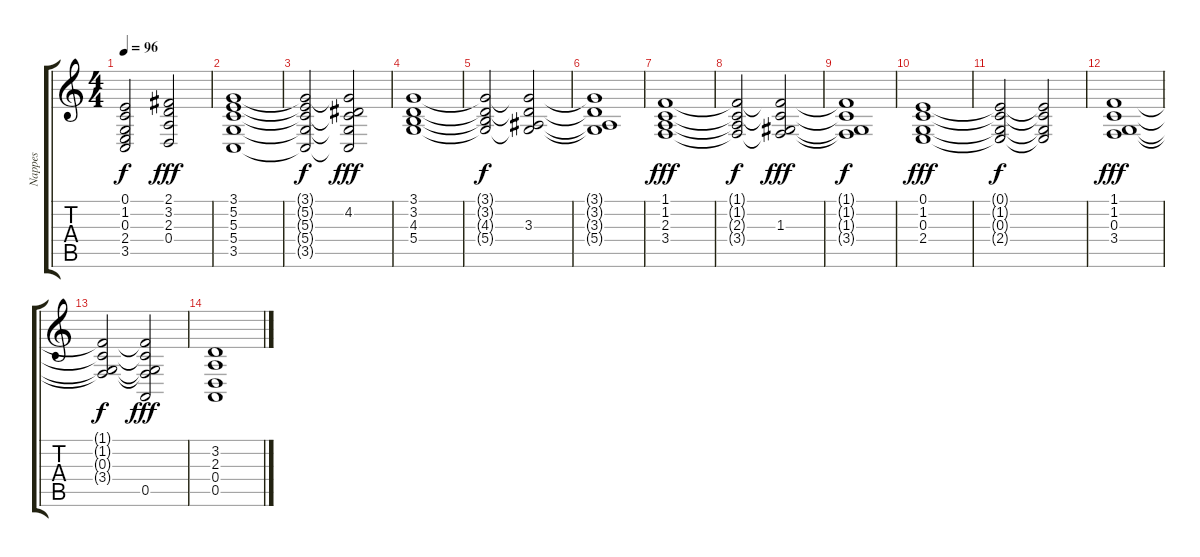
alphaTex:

\track ("Nappes" "Nappes") {instrument choiraahs}
\staff {score tabs}
\tuning (E4 B3 G3 D3 A2 E2) {hide}
\ts (4 4)
\tempo 96
\clef g2
\ks c
(0.1{t} 1.2{t} 0.3{t} 2.4{t} 3.5{t}).2{dy f} (2.1 3.2 2.3 0.4).2{dy fff} |
(3.1 5.2 5.3 5.4 3.5).1 |
(3.1{t} 5.2{t} 5.3{t} 5.4{t} 3.5{t}).2{dy f} (3.1{t} 4.2 5.3{t} 5.4{t} 3.5{t}).2{dy fff} |
(3.1 3.2 4.3 5.4).1 |
(3.1{t} 3.2{t} 4.3{t} 5.4{t}).2{dy f} (3.1{t} 3.2{t} 3.3 5.4{t}).2 |
(3.1{t} 3.2{t} 3.3{t} 5.4{t}).1 |
(1.1 1.2 2.3 3.4).1{dy fff} |
(1.1{t} 1.2{t} 2.3{t} 3.4{t}).2{dy f} (1.1{t} 1.2{t} 1.3 3.4{t}).2{dy fff} |
(1.1{t} 1.2{t} 1.3{t} 3.4{t}).1{dy f} |
(0.1 1.2 0.3 2.4).1{dy fff} |
(0.1{t} 1.2{t} 0.3{t} 2.4{t}).2{dy f} (0.1{t} 1.2{t} 0.3{t} 2.4{t}).2 |
(1.1 1.2 0.3 3.4).1{dy fff} |
(1.1{t} 1.2{t} 0.3{t} 3.4{t}).2{dy f} (1.1{t} 1.2{t} 0.3{t} 3.4{t} 0.5).2{dy fff} |
(3.2 2.3 0.4 0.5).1
